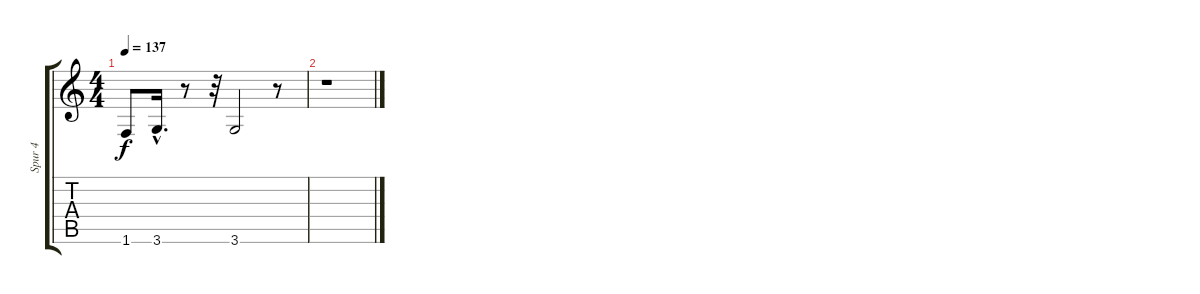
\track ("Spur 4" "Spur 4") {instrument overdrivenguitar}
\staff {score tabs}
\tuning (E4 B3 G3 D3 A2 E2) {hide}
\ts (4 4)
\tempo 137
\clef g2
\ks c
1.6.8{dy f} 3.6{hac}.16{d} r.8 r.32 3.6.2 r.8 |
r.1
